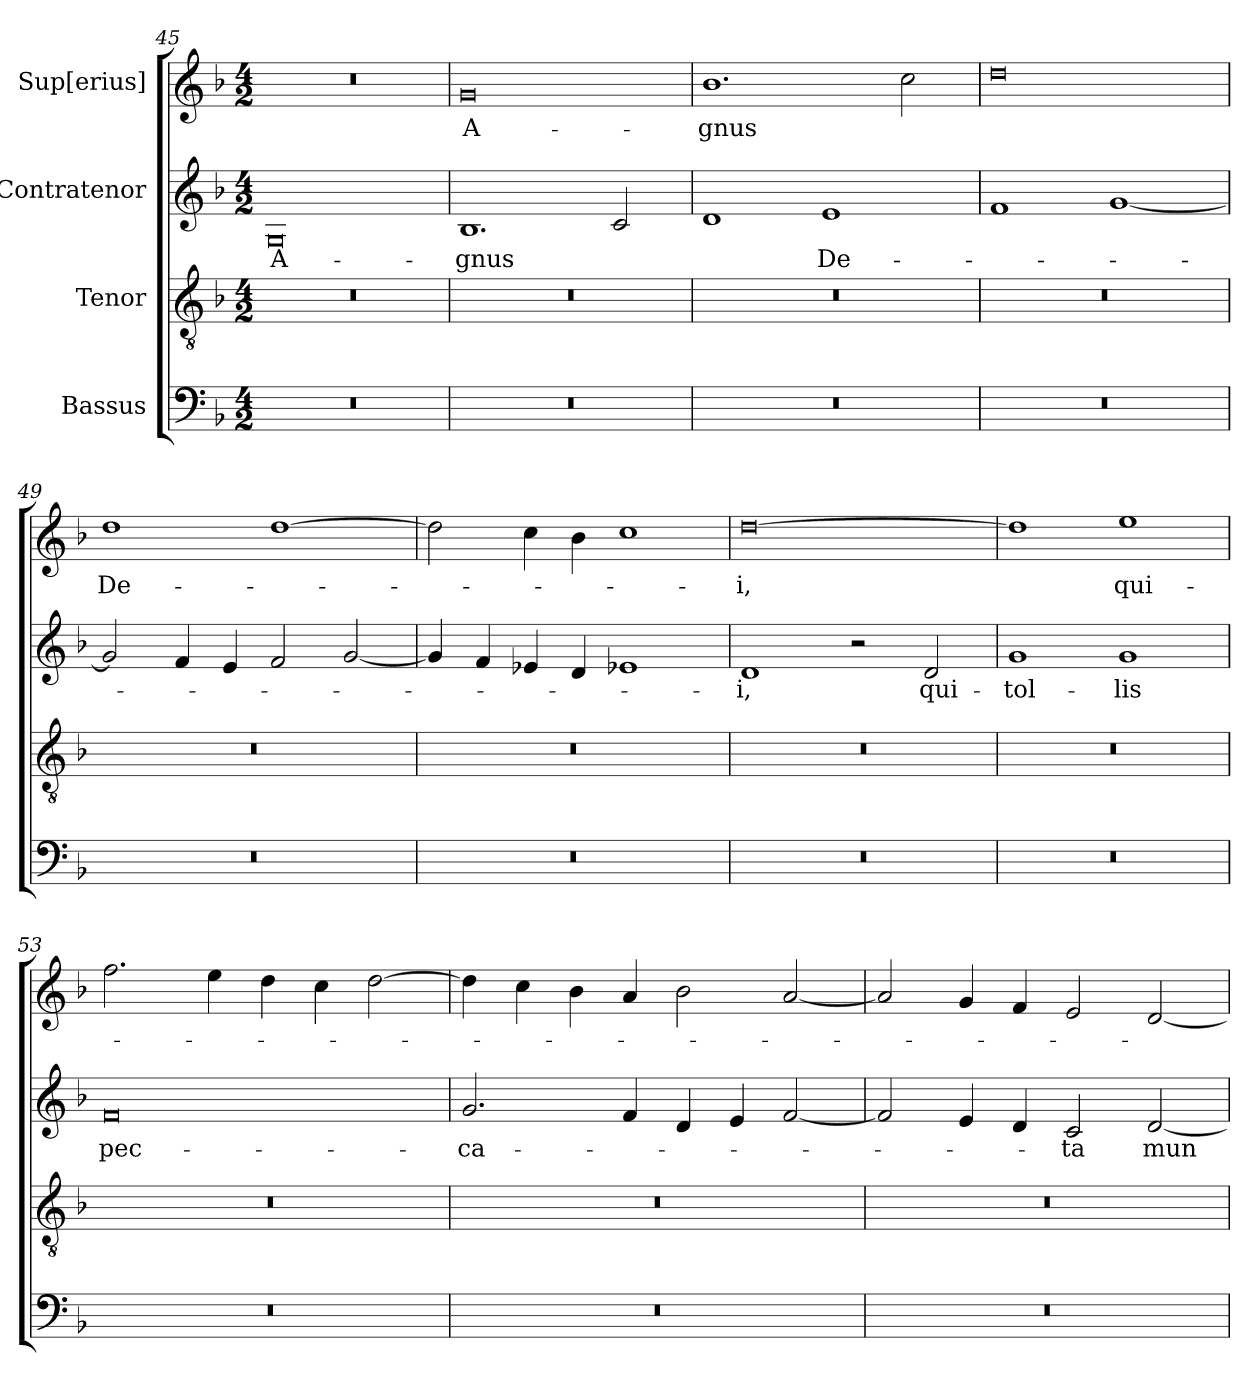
**kern	**kern	**kern	**text	**kern	**text
*part4	*part3	*part2	*part2	*part1	*part1
*staff4	*staff3	*staff2	*staff2	*staff1	*staff1
*I"Bassus	*I"Tenor	*I"Contratenor	*	*I"Sup[erius]	*
*clefF4	*clefGv2	*clefG2	*	*clefG2	*
*k[b-]	*k[b-]	*k[b-]	*	*k[b-]	*
*M4/2	*M4/2	*M4/2	*	*M4/2	*
=45	=45	=45	=45	=45	=45
0r	0r	0G/	A-	0r	.
=46	=46	=46	=46	=46	=46
0r	0r	1.B-/	-gnus	0g/	A-
.	.	2c/	.	.	.
=47	=47	=47	=47	=47	=47
0r	0r	1d/	.	1.b-\	-gnus
.	.	1e/	De-	.	.
.	.	.	.	2cc\	.
=48	=48	=48	=48	=48	=48
0r	0r	1f/	.	0dd\	.
.	.	[1g/	.	.	.
=49	=49	=49	=49	=49	=49
0r	0r	2g/]	.	1dd\	De-
.	.	4f/	.	.	.
.	.	4e/	.	.	.
.	.	2f/	.	[1dd\	.
.	.	[2g/	.	.	.
=50	=50	=50	=50	=50	=50
0r	0r	4g/]	.	2dd\]	.
.	.	4f/	.	.	.
.	.	4e-X/	.	4cc\	.
.	.	4d/	.	4b-\	.
.	.	1e-X/	.	1cc\	.
=51	=51	=51	=51	=51	=51
0r	0r	1d/	-i,	[0dd\	-i,
.	.	2r	.	.	.
.	.	2d/	qui-	.	.
=52	=52	=52	=52	=52	=52
0r	0r	1g/	tol-	1dd\]	.
.	.	1g/	-lis	1ee\	qui-
=53	=53	=53	=53	=53	=53
0r	0r	0f/	pec-	2.ff\	.
.	.	.	.	4ee\	.
.	.	.	.	4dd\	.
.	.	.	.	4cc\	.
.	.	.	.	[2dd\	.
=54	=54	=54	=54	=54	=54
0r	0r	2.g/	-ca-	4dd\]	.
.	.	.	.	4cc\	.
.	.	.	.	4b-\	.
.	.	4f/	.	4a/	.
.	.	4d/	.	2b-\	.
.	.	4e/	.	.	.
.	.	[2f/	.	[2a/	.
=55	=55	=55	=55	=55	=55
0r	0r	2f/]	.	2a/]	.
.	.	4e/	.	4g/	.
.	.	4d/	.	4f/	.
.	.	2c/	-ta	2e/	.
.	.	[2d/	mun-	[2d/	.
=	=	=	=	=	=
*-	*-	*-	*-	*-	*-
